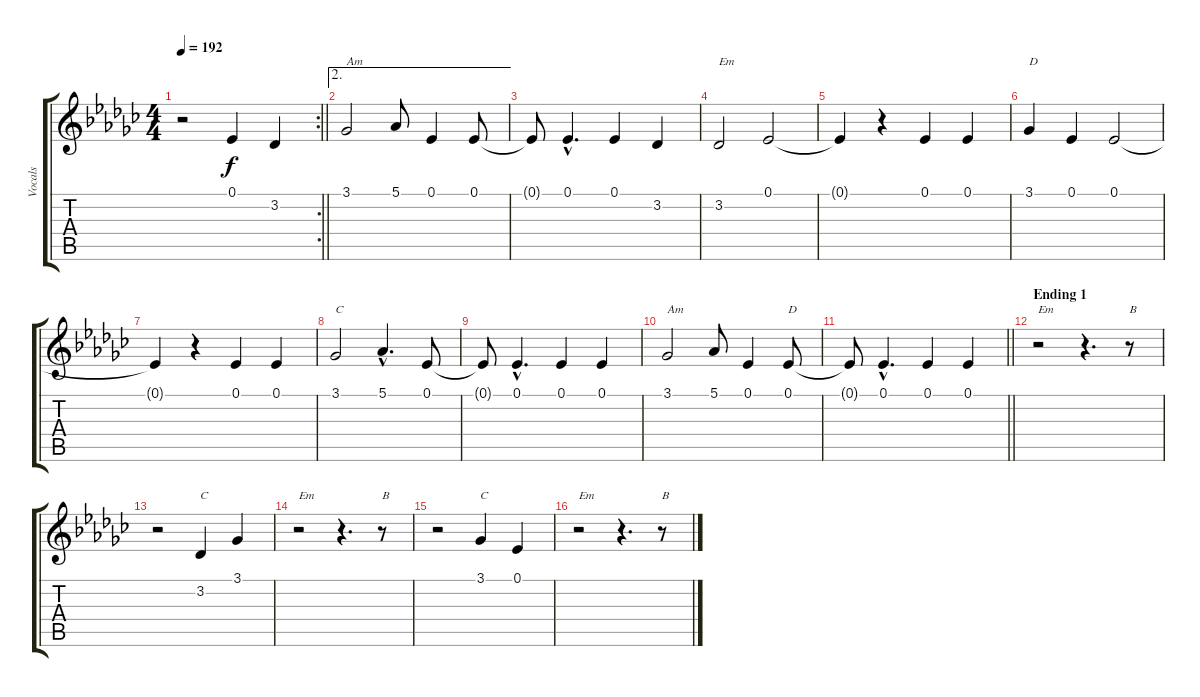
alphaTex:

\track ("Vocals" "Vocals") {instrument sopranosax}
\staff {score tabs}
\tuning (Eb4 Bb3 Gb3 Db3 Ab2 Eb2) {hide}
\rc 2
\ts (4 4)
\tempo 192
\clef g2
\barLineRight lightlight
\ks ebminor
r.2{dy f} 0.1.4 3.2.4 |
\ae 2
3.1.2{txt "Am"} 5.1.8 0.1.4 0.1.8 |
0.1{t}.8 0.1{hac}.4{d} 0.1.4 3.2.4 |
3.2.2{txt "Em"} 0.1.2 |
0.1{t}.4 r.4 0.1.4 0.1.4 |
3.1.4{txt "D"} 0.1.4 0.1.2 |
0.1{t}.4 r.4 0.1.4 0.1.4 |
3.1.2{txt "C"} 5.1{hac}.4{d} 0.1.8 |
0.1{t}.8 0.1{hac}.4{d} 0.1.4 0.1.4 |
3.1.2{txt "Am"} 5.1.8 0.1.4 0.1.8{txt "D"} |
\barLineRight lightlight
0.1{t}.8 0.1{hac}.4{d} 0.1.4 0.1.4 |
\section ("" "Ending 1")
r.2{txt "Em"} r.4{d} r.8{txt "B"} |
r.2 3.2.4{txt "C"} 3.1.4 |
r.2{txt "Em"} r.4{d} r.8{txt "B"} |
r.2 3.1.4{txt "C"} 0.1.4 |
r.2{txt "Em"} r.4{d} r.8{txt "B"}
